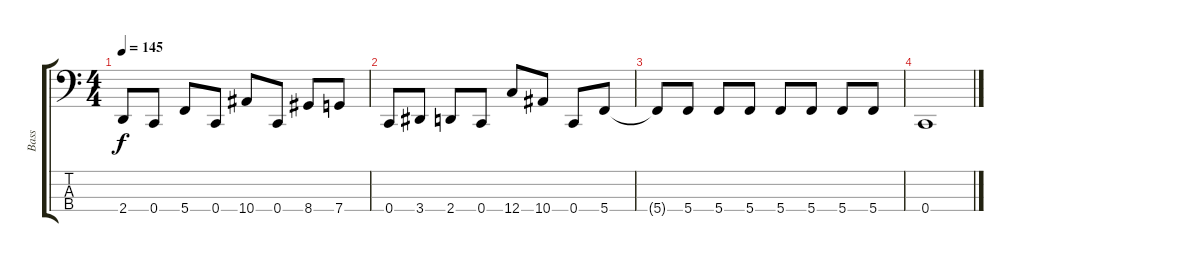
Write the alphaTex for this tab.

\track ("Bass" "Bass") {instrument electricbassfinger}
\staff {score tabs}
\tuning (F2 C2 G1 C1) {hide}
\ts (4 4)
\tempo 145
\clef f4
\ks c
2.4.8{dy f} 0.4.8 5.4.8 0.4.8 10.4.8 0.4.8 8.4.8 7.4.8 |
0.4.8 3.4.8 2.4.8 0.4.8 12.4.8 10.4.8 0.4.8 5.4.8 |
5.4{t}.8 5.4.8 5.4.8 5.4.8 5.4.8 5.4.8 5.4.8 5.4.8 |
0.4.1{volume 0}
